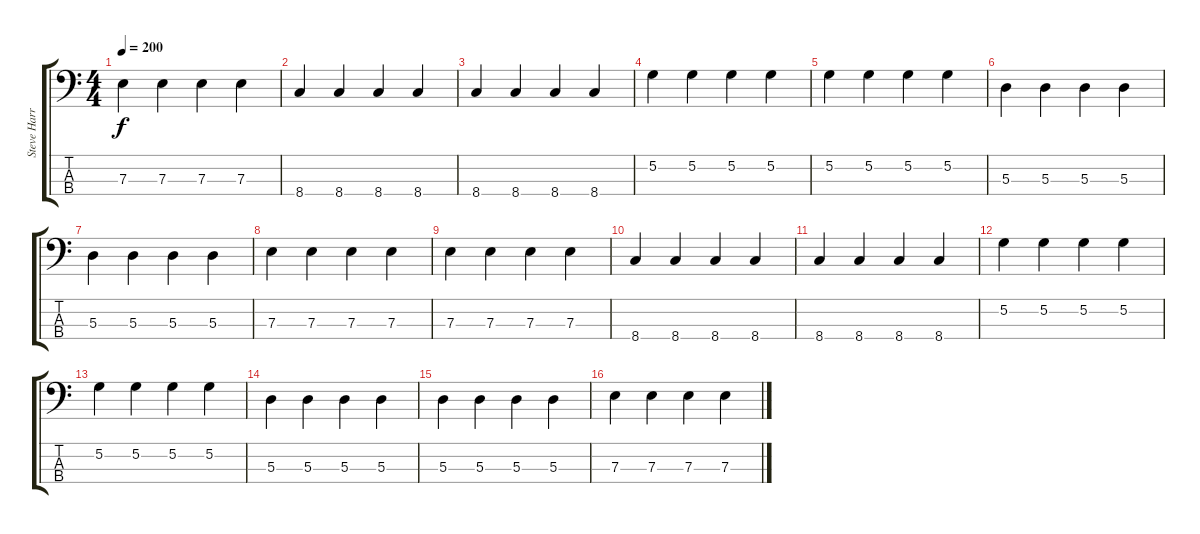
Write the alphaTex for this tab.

\track ("Steve Harris" "Steve Harr") {instrument electricbassfinger}
\staff {score tabs}
\tuning (G2 D2 A1 E1) {hide}
\ts (4 4)
\tempo 200
\clef f4
\ks c
7.3.4{dy f} 7.3.4 7.3.4 7.3.4 |
8.4.4 8.4.4 8.4.4 8.4.4 |
8.4.4 8.4.4 8.4.4 8.4.4 |
5.2.4 5.2.4 5.2.4 5.2.4 |
5.2.4 5.2.4 5.2.4 5.2.4 |
5.3.4 5.3.4 5.3.4 5.3.4 |
5.3.4 5.3.4 5.3.4 5.3.4 |
7.3.4 7.3.4 7.3.4 7.3.4 |
7.3.4 7.3.4 7.3.4 7.3.4 |
8.4.4 8.4.4 8.4.4 8.4.4 |
8.4.4 8.4.4 8.4.4 8.4.4 |
5.2.4 5.2.4 5.2.4 5.2.4 |
5.2.4 5.2.4 5.2.4 5.2.4 |
5.3.4 5.3.4 5.3.4 5.3.4 |
5.3.4 5.3.4 5.3.4 5.3.4 |
7.3.4 7.3.4 7.3.4 7.3.4
